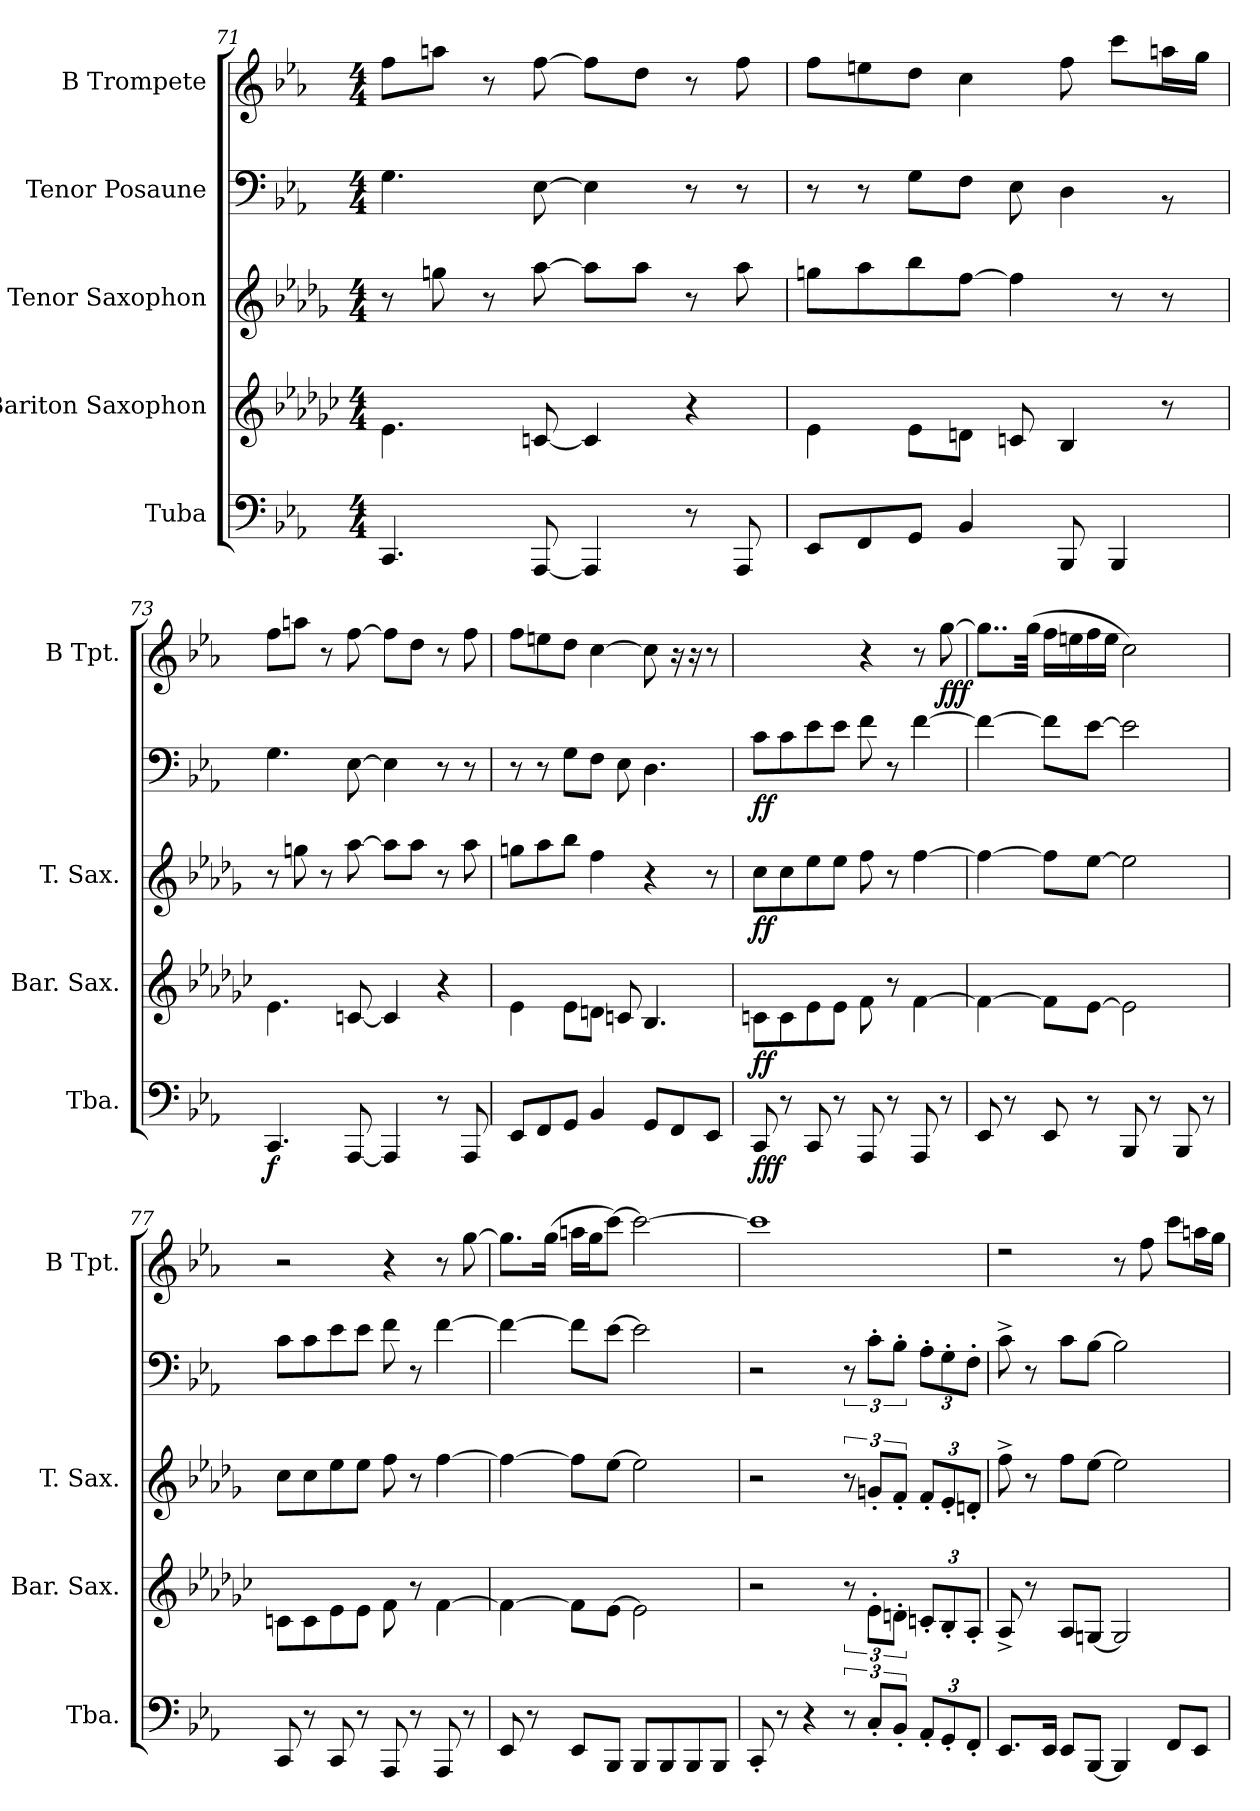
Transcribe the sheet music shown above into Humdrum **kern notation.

**kern	**dynam	**kern	**dynam	**kern	**dynam	**kern	**dynam	**kern	**dynam
*part5	*part5	*part4	*part4	*part3	*part3	*part2	*part2	*part1	*part1
*staff5	*staff5	*staff4	*staff4	*staff3	*staff3	*staff2	*staff2	*staff1	*staff1
*I"Tuba	*	*I"Bariton Saxophon	*	*I"Tenor Saxophon	*	*I"Tenor Posaune	*	*I"B Trompete	*
*I'Tba.	*	*I'Bar. Sax.	*	*I'T. Sax.	*	*	*	*I'B Tpt.	*
*clefF4	*	*clefG2	*	*clefG2	*	*clefF4	*	*clefG2	*
*	*	*ITrd12c21	*	*ITrd8c14	*	*	*	*ITrd1c2	*
*k[b-e-a-]	*	*k[b-e-a-d-g-c-]	*	*k[b-e-a-d-g-]	*	*k[b-e-a-]	*	*k[b-e-a-d-g-]	*
*M4/4	*	*M4/4	*	*M4/4	*	*M4/4	*	*M4/4	*
=71	=71	=71	=71	=71	=71	=71	=71	=71	=71
4.CC/	.	4.E-\	.	8r	.	4.G\	.	8ee-\L	.
.	.	.	.	8gn\	.	.	.	8ggn\J	.
.	.	.	.	8r	.	.	.	8r	.
[8AAA-/	.	[8Cn/	.	[8a-\	.	[8E-\	.	[8ee-\	.
4AAA-/]	.	4C/]	.	8a-\L]	.	4E-\]	.	8ee-\L]	.
.	.	.	.	8a-\J	.	.	.	8cc\J	.
8r	.	4r	.	8r	.	8r	.	8r	.
8AAA-/	.	.	.	8a-\	.	8r	.	8ee-\	.
=72	=72	=72	=72	=72	=72	=72	=72	=72	=72
8EE-/L	.	4E-\	.	8gn\L	.	8r	.	8ee-\L	.
8FF/	.	.	.	8a-\	.	8r	.	8ddn\	.
8GG/J	.	8E-\L	.	8b-\	.	8G\L	.	8cc\J	.
4BB-/	.	8Dn\J	.	[8f\J	.	8F\J	.	4b-\	.
.	.	8Cn/	.	4f\]	.	8E-\	.	.	.
8BBB-/	.	4BB-/	.	.	.	4D\	.	8ee-\	.
4BBB-/	.	.	.	8r	.	.	.	8bb-\L	.
.	.	8r	.	8r	.	8rBB	.	16ggn\L	.
.	.	.	.	.	.	.	.	16ff\JJ	.
!!LO:PB:g=z
=73	=73	=73	=73	=73	=73	=73	=73	=73	=73
!	!LO:DY:b	!	!	!	!	!	!	!	!
4.CC/	f	4.E-\	.	8r	.	4.G\	.	8ee-\L	.
.	.	.	.	8gn\	.	.	.	8ggn\J	.
.	.	.	.	8r	.	.	.	8r	.
[8AAA-/	.	[8Cn/	.	[8a-\	.	[8E-\	.	[8ee-\	.
4AAA-/]	.	4C/]	.	8a-\L]	.	4E-\]	.	8ee-\L]	.
.	.	.	.	8a-\J	.	.	.	8cc\J	.
8r	.	4r	.	8r	.	8r	.	8r	.
8AAA-/	.	.	.	8a-\	.	8r	.	8ee-\	.
=74	=74	=74	=74	=74	=74	=74	=74	=74	=74
8EE-/L	.	4E-\	.	8gn\L	.	8r	.	8ee-\L	.
8FF/	.	.	.	8a-\	.	8r	.	8ddn\	.
8GG/J	.	8E-\L	.	8b-\J	.	8G\L	.	8cc\J	.
4BB-/	.	8Dn\J	.	4f\	.	8F\J	.	[4b-\	.
.	.	8Cn/	.	.	.	8E-\	.	.	.
8GG/L	.	4.BB-/	.	4r	.	4.D\	.	8b-\]	.
8FF/	.	.	.	.	.	.	.	16r	.
.	.	.	.	.	.	.	.	16r	.
8EE-/J	.	.	.	8r	.	.	.	8r	.
=75	=75	=75	=75	=75	=75	=75	=75	=75	=75
!	!LO:DY:b	!	!LO:DY:b	!	!LO:DY:b	!	!LO:DY:b	!	!
8CC/	fff	8Cn\L	ff	8c\L	ff	8c\L	ff	2ryy	.
8r	.	8C\	.	8c\	.	8c\	.	.	.
8CC/	.	8E-\	.	8e-\	.	8e-\	.	.	.
8r	.	8E-\J	.	8e-\J	.	8e-\J	.	.	.
8AAA-/	.	8F\	.	8f\	.	8f\	.	4r	.
8r	.	8r	.	8r	.	8r	.	.	.
8AAA-/	.	[4F\	.	[4f\	.	[4f\	.	8r	.
!	!	!	!	!	!	!	!	!	!LO:DY:b
8r	.	.	.	.	.	.	.	[8ff\	fff
!!LO:LB:g=z
=76	=76	=76	=76	=76	=76	=76	=76	=76	=76
8EE-/	.	4F\_	.	4f\_	.	4f\_	.	8..ff\L]	.
8r	.	.	.	.	.	.	.	.	.
.	.	.	.	.	.	.	.	(32ff\Jkk	.
8EE-/	.	8F\L]	.	8f\L]	.	8f\L]	.	16ee-\LL	.
.	.	.	.	.	.	.	.	16ddn\	.
8r	.	[8E-\J	.	[8e-\J	.	[8e-\J	.	16ee-\	.
.	.	.	.	.	.	.	.	16dd\JJ	.
8BBB-/	.	2E-\]	.	2e-\]	.	2e-\]	.	2b-\)	.
8r	.	.	.	.	.	.	.	.	.
8BBB-/	.	.	.	.	.	.	.	.	.
8r	.	.	.	.	.	.	.	.	.
=77	=77	=77	=77	=77	=77	=77	=77	=77	=77
8CC/	.	8Cn\L	.	8c\L	.	8c\L	.	2r	.
8r	.	8C\	.	8c\	.	8c\	.	.	.
8CC/	.	8E-\	.	8e-\	.	8e-\	.	.	.
8r	.	8E-\J	.	8e-\J	.	8e-\J	.	.	.
8AAA-/	.	8F\	.	8f\	.	8f\	.	4r	.
8r	.	8r	.	8r	.	8r	.	.	.
8AAA-/	.	[4F\	.	[4f\	.	[4f\	.	8r	.
8r	.	.	.	.	.	.	.	[8ff\	.
=78	=78	=78	=78	=78	=78	=78	=78	=78	=78
8EE-/	.	4F\_	.	4f\_	.	4f\_	.	8.ff\L]	.
8r	.	.	.	.	.	.	.	.	.
.	.	.	.	.	.	.	.	(16ff\Jk	.
8EE-/L	.	8F\L]	.	8f\L]	.	8f\L]	.	16ggn\LL	.
.	.	.	.	.	.	.	.	16ff\J	.
8BBB-/J	.	[8E-\J	.	[8e-\J	.	[8e-\J	.	[8bb-\J)	.
8BBB-/L	.	2E-\]	.	2e-\]	.	2e-\]	.	2bb-\_	.
8BBB-/	.	.	.	.	.	.	.	.	.
8BBB-/	.	.	.	.	.	.	.	.	.
8BBB-/J	.	.	.	.	.	.	.	.	.
!!LO:PB:g=z
=79	=79	=79	=79	=79	=79	=79	=79	=79	=79
8CC'/	.	2r	.	2r	.	2r	.	1bb-]	.
8r	.	.	.	.	.	.	.	.	.
4r	.	.	.	.	.	.	.	.	.
12r	.	12r	.	12r	.	12r	.	.	.
12C'/L	.	12E-'\L	.	12Gn'/L	.	12c'\L	.	.	.
12BB-'/J	.	12Dn'\J	.	12F'/J	.	12B-'\J	.	.	.
*Xbrackettup	*	*Xbrackettup	*	*Xbrackettup	*	*Xbrackettup	*	*	*
12AA-'/L	.	12Cn'/L	.	12F'/L	.	12A-'\L	.	.	.
12GG'/	.	12BB-'/	.	12E-'/	.	12G'\	.	.	.
12FF'/J	.	12AA-'/J	.	12Dn'/J	.	12F'\J	.	.	.
=80	=80	=80	=80	=80	=80	=80	=80	=80	=80
8.EE-/L	.	8AA-^/	.	8f^\	.	8c^\	.	2rdd	.
.	.	8r	.	8r	.	8r	.	.	.
16EE-/Jk	.	.	.	.	.	.	.	.	.
8EE-/L	.	8AA-/L	.	8f\L	.	8c\L	.	.	.
[8BBB-/J	.	[8GGn/J	.	[8e-\J	.	[8B-\J	.	.	.
4BBB-/]	.	2GG/]	.	2e-\]	.	2B-\]	.	8r	.
.	.	.	.	.	.	.	.	8ee-\	.
8FF/L	.	.	.	.	.	.	.	8bb-\L	.
8EE-/J	.	.	.	.	.	.	.	16ggn\L	.
.	.	.	.	.	.	.	.	16ff\JJ	.
=	=	=	=	=	=	=	=	=	=
*-	*-	*-	*-	*-	*-	*-	*-	*-	*-
